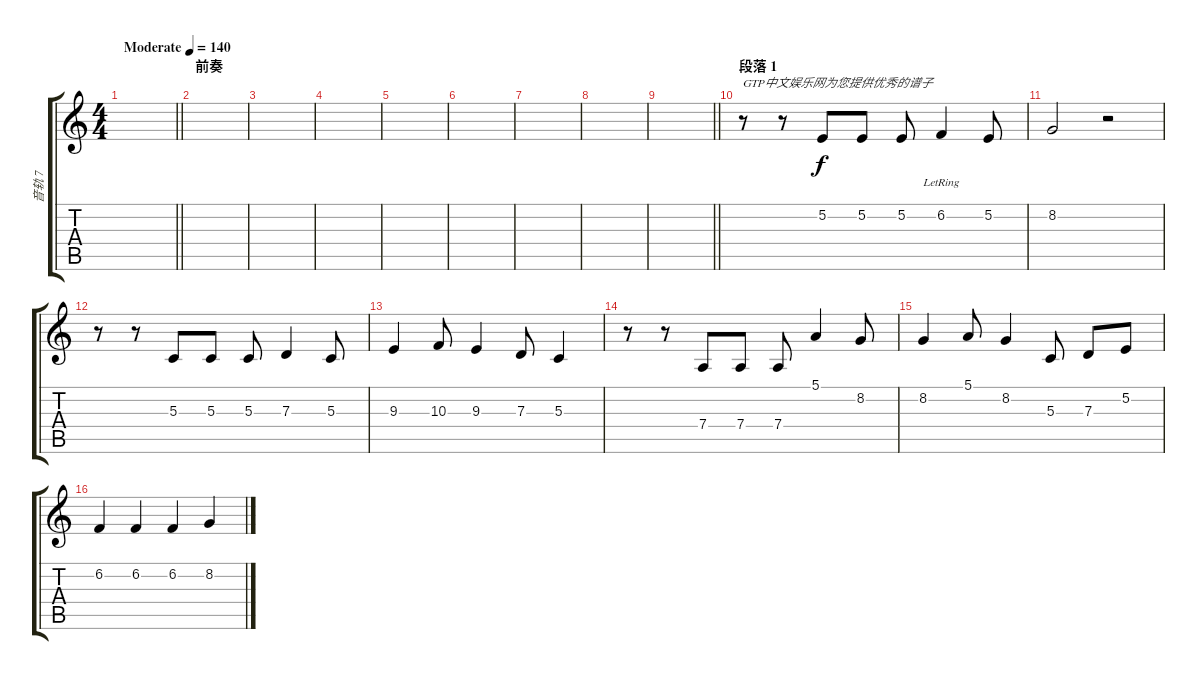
\track ("音轨 7" "音轨 7") {instrument sopranosax}
\staff {score tabs}
\tuning (E4 B3 G3 D3 A2 E2) {hide}
\ts (4 4)
\tempo (140 "Moderate")
\clef g2
\barLineRight lightlight
\ks c
|
\section ("" "前奏")
|
|
|
|
|
|
|
\barLineRight lightlight
|
\section ("" "段落 1")
r.8{txt "GTP中文娱乐网为您提供优秀的谱子"} r.8 5.2.8 5.2.8 5.2.8 6.2{lr}.4 5.2.8 |
8.2.2 r.2 |
r.8 r.8 5.3.8 5.3.8 5.3.8 7.3.4 5.3.8 |
9.3.4 10.3.8 9.3.4 7.3.8 5.3.4 |
r.8 r.8 7.4.8 7.4.8 7.4.8 5.1.4 8.2.8 |
8.2.4 5.1.8 8.2.4 5.3.8 7.3.8 5.2.8 |
6.2.4 6.2.4 6.2.4 8.2.4
